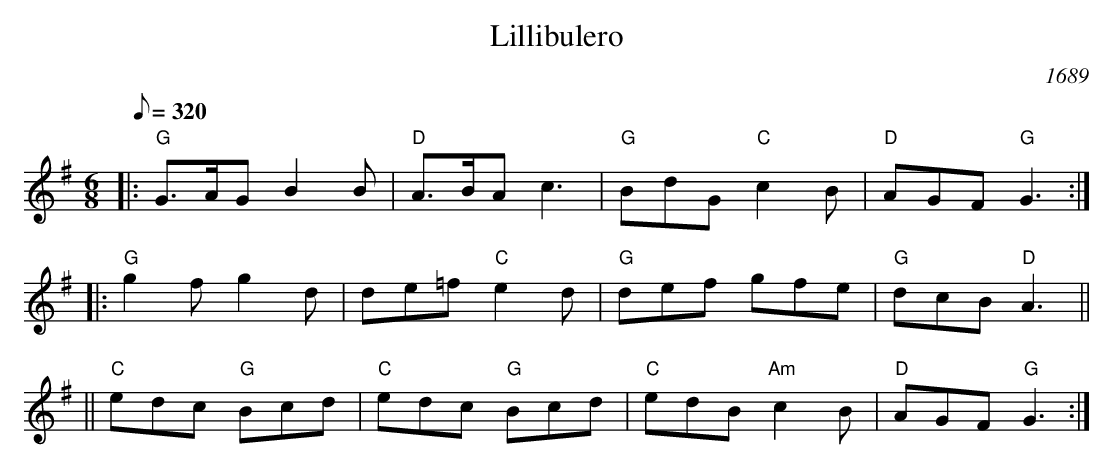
X:1
T: Lillibulero
O: 1689
M: 6/8
Q: 320
K: G
|: "G" G>AG B2 B | "D" A>BA c3 | "G" BdG "C"c2 B | "D" AGF"G"G3 :|
|: "G"g2 f g2 d | de=f "C"e2 d | "G" def gfe | "G"dcB"D"A3 ||
|| "C" edc "G" Bcd | "C" edc "G" Bcd | "C" edB "Am"c2 B | "D" AGF "G"G3 :|
